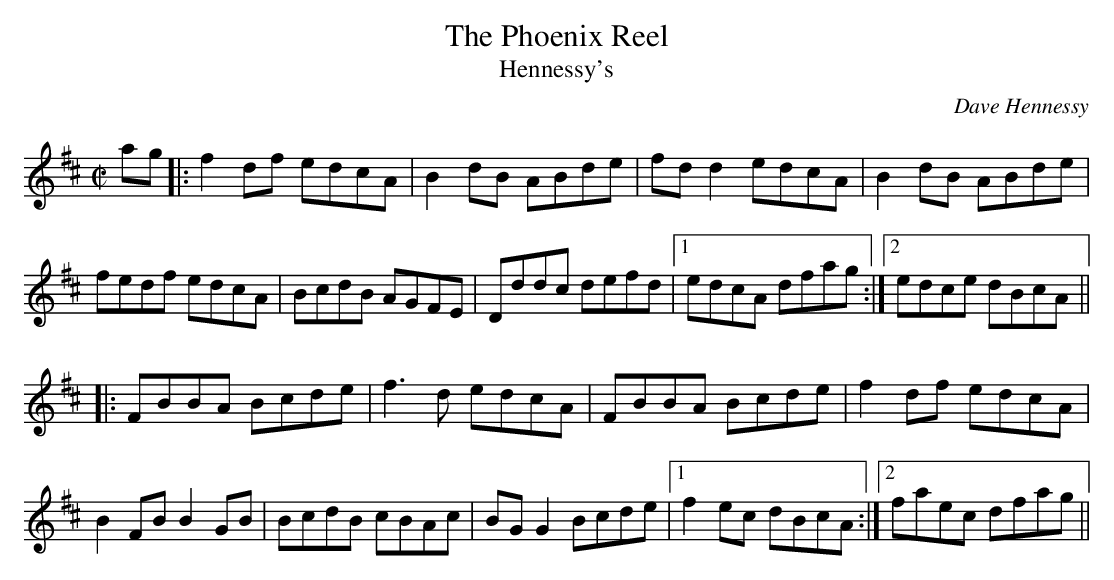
X:1
T:Phoenix Reel, The
T:Hennessy's
C:Dave Hennessy
M:C|
K:D
ag|:f2df edcA|B2dB ABde|fdd2 edcA|B2dB ABde|
fedf edcA|BcdB AGFE|Dddc defd|1 edcA dfag:|2 edce dBcA||
|:FBBA Bcde|f3d edcA|FBBA Bcde|f2df edcA|
B2FB B2GB|BcdB cBAc|BGG2 Bcde|1 f2ec dBcA:|2 faec dfag||
